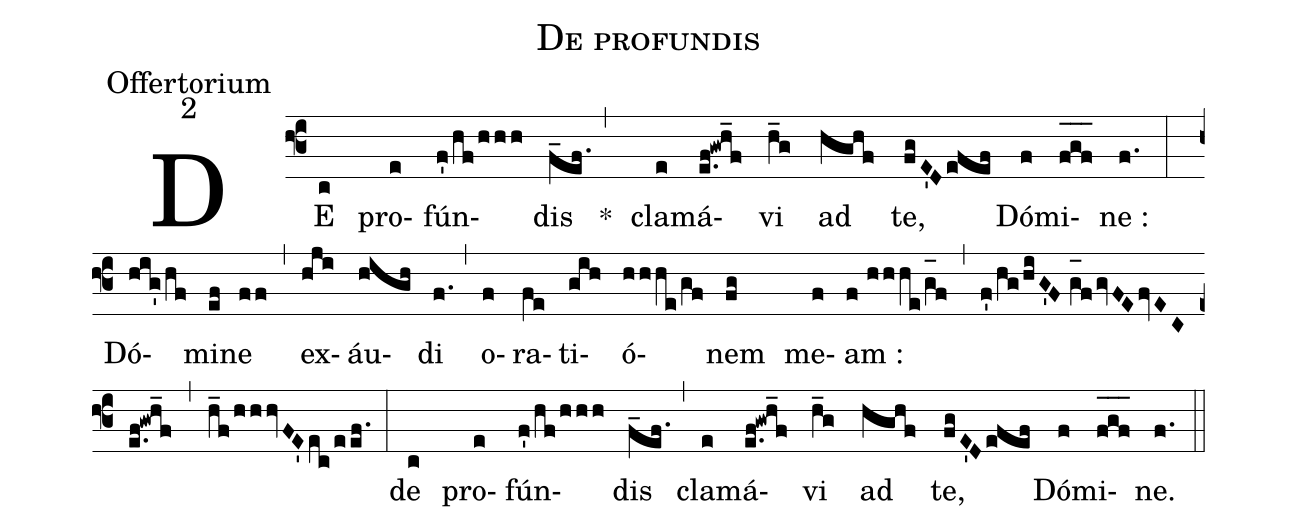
name:De profundis;
office-part:Offertorium;
mode:2;
%%
(f3) DE(c) pro(e)fún(f'/hf/hhh)dis(f_ef.) <clear>*(,) cla(e)má(e.f!gwh_f)vi(h_g) ad(hghf) te,(fgE'Defef) <nlba>Dó(f)mi(f_[oh:h]g_[oh:h]f_[oh:h])ne :</nlba>(f.) (:) Dó(hig'/hf)mi(ef)ne(ff) (,) ex(hji)áu(high)di(f.) (,) o(f)ra(fe)ti(gih)ó(hhhe/gf)nem(fg) me(f)am :(f//hhhe/g_[oh:h]f) (,) (f'/hg/hiG'F//g_[oh:h]fgvFEfvEC//e.f!gwh_f) (,) (h_f/hhhvFE'ec/eef.) (:) <nlba>de(c) pro(e)fún(f'/hf/hhh)dis</nlba>(f_ef.) (,) cla(e)má(e.f!gwh_f)vi(h_g) ad(hghf) te,(fgE'Defef) Dó(f)mi(f_[oh:h]g_[oh:h]f_[oh:h])ne.(f.) (::) (z)
